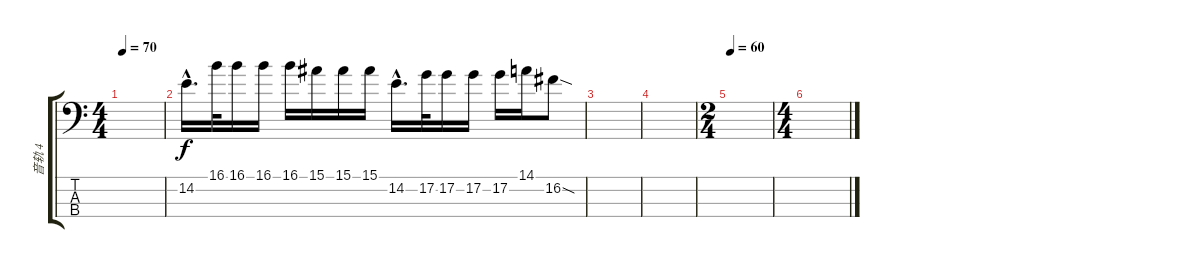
\track ("音轨 4" "音轨 4") {instrument electricbassfinger}
\staff {score tabs}
\tuning (G2 D2 A1 E1) {hide}
\ts (4 4)
\tempo 70
\clef f4
\ks c
|
14.2{hac}.16{d} 16.1.32 16.1.16 16.1.16 16.1.16 15.1.16 15.1.16 15.1.16 14.2{hac}.16{d} 17.2.32 17.2.16 17.2.16 17.2.16 14.1.16 16.2{sod}.8 |
|
|
\ts (2 4)
\tempo 60
|
\ts (4 4)
